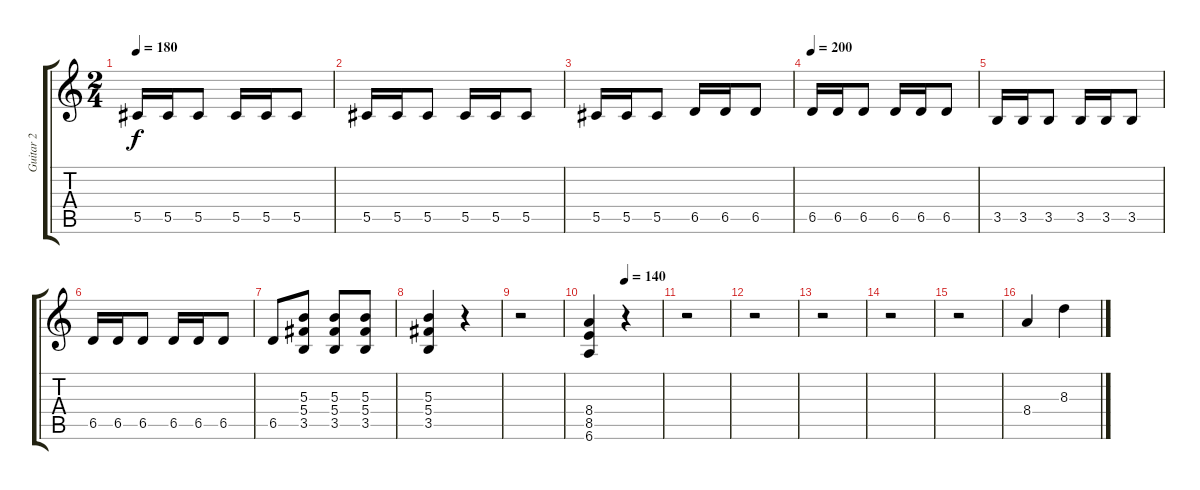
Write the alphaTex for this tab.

\track ("Guitar 2" "Guitar 2") {instrument distortionguitar}
\staff {score tabs}
\tuning (Eb4 Bb3 Gb3 Db3 Ab2 Eb2) {hide}
\ts (2 4)
\tempo 180
\clef g2
\ks c
5.5.16{dy f} 5.5.16 5.5.8 5.5.16 5.5.16 5.5.8 |
5.5.16 5.5.16 5.5.8 5.5.16 5.5.16 5.5.8 |
5.5.16 5.5.16 5.5.8 6.5.16 6.5.16 6.5.8 |
\tempo 200
6.5.16 6.5.16 6.5.8 6.5.16 6.5.16 6.5.8 |
3.5.16 3.5.16 3.5.8 3.5.16 3.5.16 3.5.8 |
6.5.16 6.5.16 6.5.8 6.5.16 6.5.16 6.5.8 |
6.5.8 (5.3 5.4 3.5).8 (5.3 5.4 3.5).8 (5.3 5.4 3.5).8 |
(5.3 5.4 3.5).4 r.4 |
r.2 |
\tempo (140 0.5)
(8.4 8.5 6.6).4 r.4 |
r.2 |
r.2 |
r.2 |
r.2 |
r.2 |
8.4.4 8.3.4
